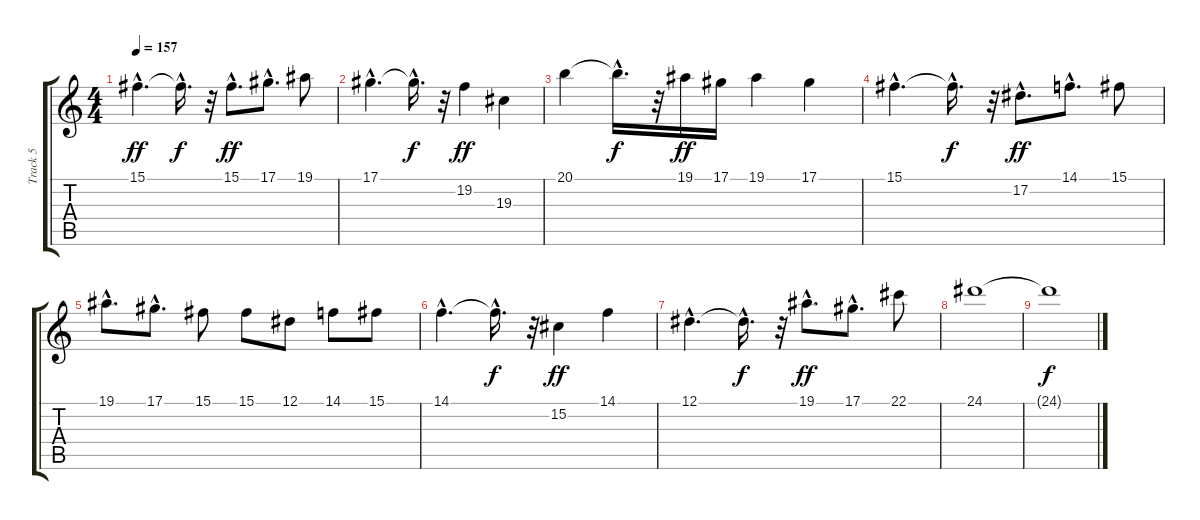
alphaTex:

\track ("Track 5" "Track 5") {instrument sopranosax}
\staff {score tabs}
\tuning (Eb4 Bb3 Gb3 Db3 Ab2 Eb2) {hide}
\ts (4 4)
\tempo 157
\clef g2
\ks c
15.1{hac}.4{d dy ff} 15.1{hac t}.16{d dy f} r.32 15.1{hac}.8{d dy ff} 17.1{hac}.8{d} 19.1.8 |
17.1{hac}.4{d} 17.1{hac t}.16{d dy f} r.32 19.2.4{dy ff} 19.3.4 |
20.1.4 20.1{hac t}.16{d dy f} r.32 19.1.16{dy ff} 17.1.16 19.1.4 17.1.4 |
15.1{hac}.4{d} 15.1{hac t}.16{d dy f} r.32 17.2{hac}.8{d dy ff} 14.1{hac}.8{d} 15.1.8 |
19.1{hac}.8{d} 17.1{hac}.8{d} 15.1.8 15.1.8 12.1.8 14.1.8 15.1.8 |
14.1{hac}.4{d} 14.1{hac t}.16{d dy f} r.32 15.2.4{dy ff} 14.1.4 |
12.1{hac}.4{d} 12.1{hac t}.16{d dy f} r.32 19.1{hac}.8{d dy ff} 17.1{hac}.8{d} 22.1.8 |
24.1.1 |
24.1{t}.1{dy f}
